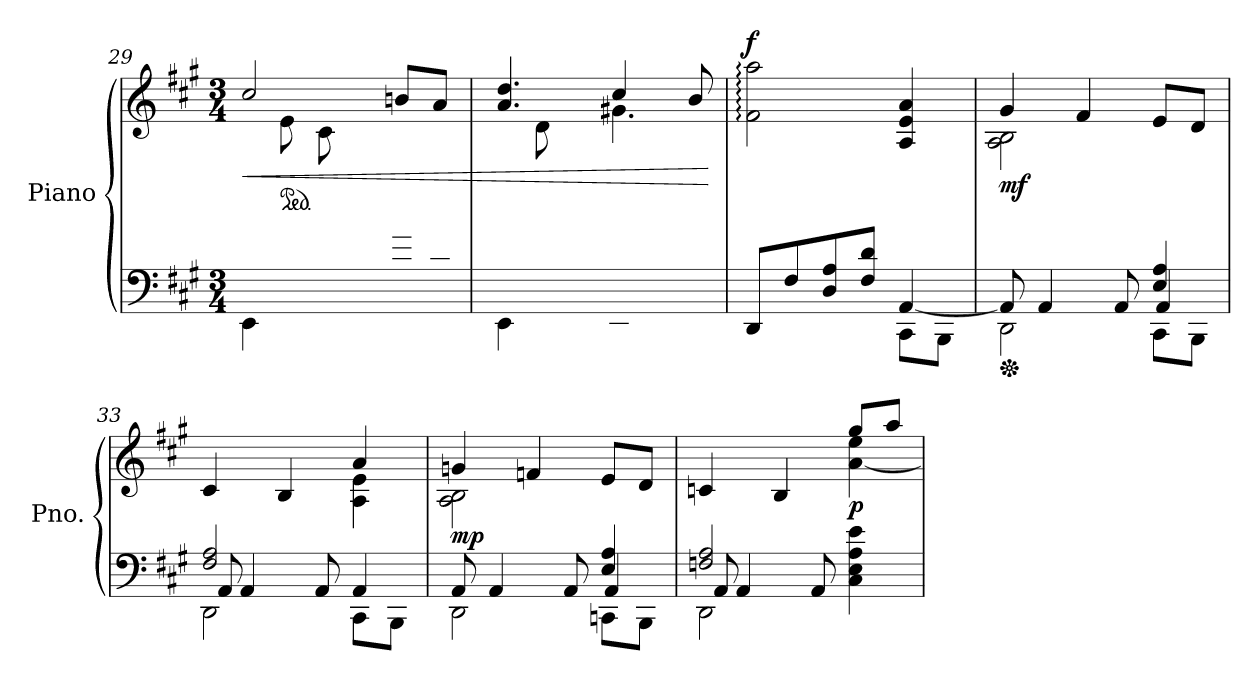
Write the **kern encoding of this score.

**kern	**kern	**dynam
*part1	*part1	*part1
*staff2	*staff1	*staff1/2
*I"Piano	*	*
*I'Pno.	*	*
*clefF4	*clefG2	*
*k[f#c#g#]	*k[f#c#g#]	*
*M3/4	*M3/4	*
=29	=29	=29
*^	*	*
!	!	!	!LO:HP:b
*	*	*^	*
!	!	!	!	!LO:HP:n=1:b
4.ryy	4EE\	2cc#/	8cc#\Lyy	< <
*	*	*ped	*	*
.	.	.	8e\	.
.	2ryy	.	8c#\	.
8E/	.	.	4.ryy	.
8gn/	.	8bn/L	.	.
8c#/J	.	8a/J	.	.
=30	=30	=30	=30	=30
*	*	*	*^	*
4ryy	4EE\	4.a/ 4.dd/	4.ryy	8a\Lyy	.
.	.	.	.	8d\	.
8A/	2ryy	.	.	2ryy	.
8EE/	.	4cc#/	4.g#X\	.	.
8E/	.	.	.	.	.
8G#X/J	.	8b/	.	.	.
*v	*v	*	*	*	*
*	*v	*v	*v	*
.	.	[ [
=31	=31	=31
*	*MM50	*
*^	*	*
!	!	!	!LO:DY:a
8DD/L	2ryy	2f#\: 2aa\:	f
8F#/	.	.	.
8D/ 8A/	.	.	.
8F#/ 8d/J	.	.	.
*	*	*MM65	*
8CC#\L	[4AA/	4A/ 4e/ 4a/	.
8BBB\J	.	.	.
*v	*v	*	*
=32	=32	=32
*Xped	*	*
*	*MM72	*
*^	*^	*
*	*^	*	*	*
!	!	!	!	!	!LO:DY:b
2ryy	8AA/]	2DD\	4g#/	2A\ 2B\	mf
.	4AA/	.	.	.	.
.	.	.	4f#/	.	.
.	8AA/	.	.	.	.
4E/ 4A/	4AA/	8CC#\L	8e/L	4ryy	.
.	.	8BBB\J	8d/J	.	.
!!LO:LB:g=z	!!
=33	=33	=33	=33	=33	=33
2F#/ 2A/	8AA/	2DD\	4c#/	2ryy	.
.	4AA/	.	.	.	.
.	.	.	4B/	.	.
.	8AA/	.	.	.	.
4ryy	4AA/	8CC#\L	4a/	4A\ 4e\	.
.	.	8BBB\J	.	.	.
=34	=34	=34	=34	=34	=34
*	*	*	*MM64	*	*
!	!	!	!	!	!LO:DY:b
2ryy	8AA/	2DD\	4gn/	2A\ 2B\	mp
.	4AA/	.	.	.	.
.	.	.	4fn/	.	.
.	8AA/	.	.	.	.
4E/ 4A/	4AA/	8CCn\L	8e/L	4ryy	.
.	.	8BBB\J	8d/J	.	.
=35	=35	=35	=35	=35	=35
2Fn/ 2A/	8AA/	2DD\	4cn/	2ryy	.
.	4AA/	.	.	.	.
*	*	*	*MM30	*	*
.	.	.	4B/	.	.
.	8AA/	.	.	.	.
*	*	*	*MM64	*	*
!	!	!	!	!	!LO:DY:b
4ryy	4C#\ 4E\ 4A\ 4e\	4ryy	8gg#/L	[4a\ 4ee\	p
.	.	.	8aa/J	.	.
*v	*v	*v	*	*	*
*	*v	*v	*
=	=	=
*-	*-	*-
